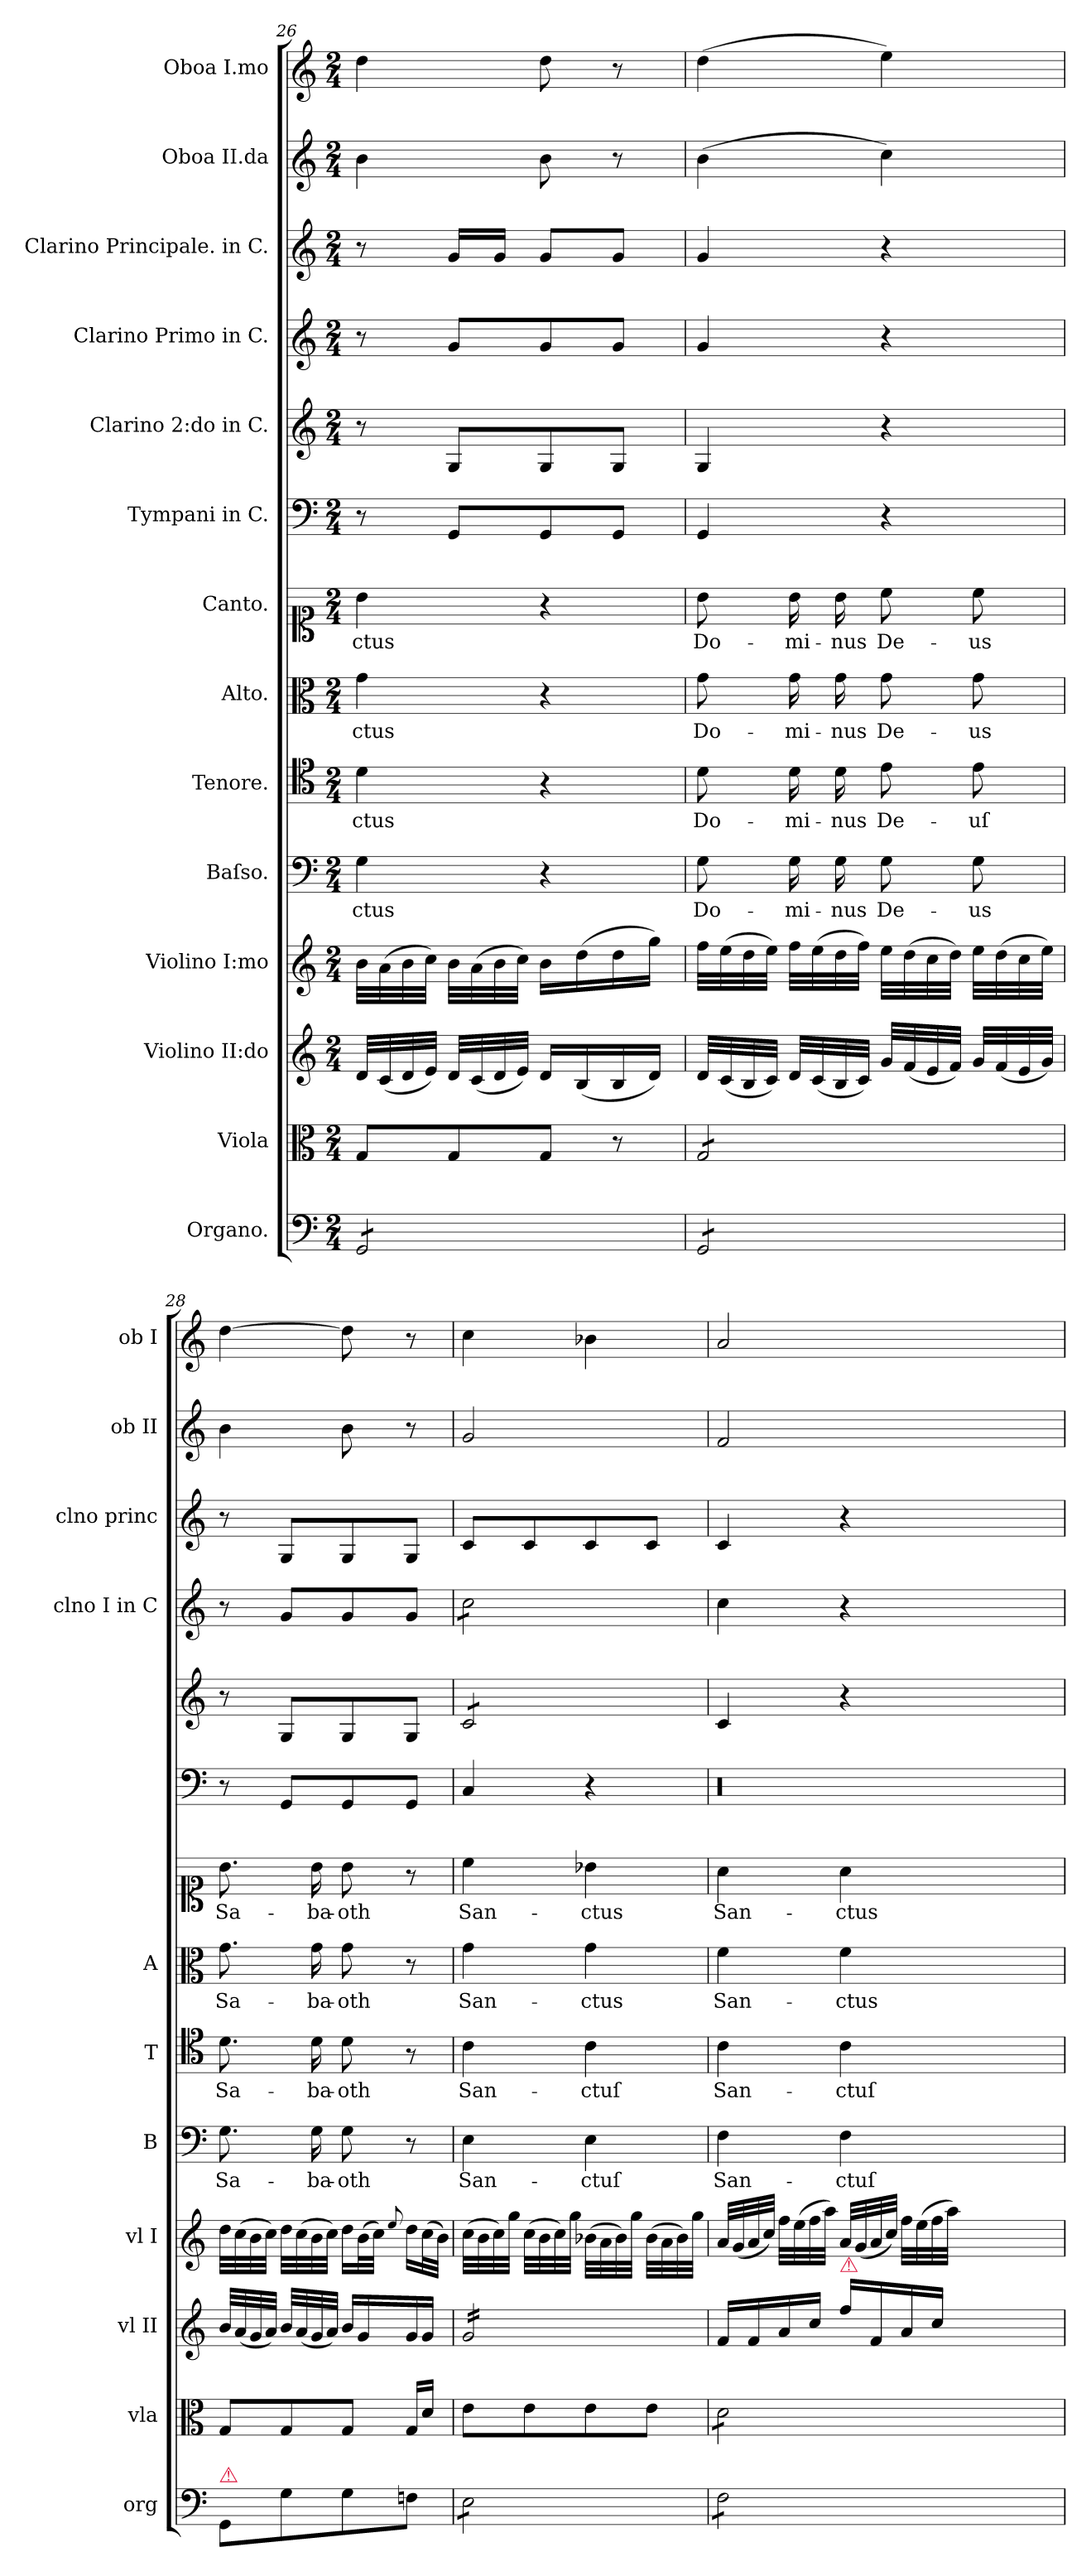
**kern	**dynam	**kern	**kern	**dynam	**kern	**dynam	**kern	**text	**dynam	**kern	**text	**dynam	**kern	**text	**dynam	**kern	**text	**kern	**dynam	**kern	**dynam	**kern	**kern	**kern	**dynam	**kern	**dynam
*part14	*part14	*part13	*part12	*part12	*part11	*part11	*part10	*part10	*part10	*part9	*part9	*part9	*part8	*part8	*part8	*part7	*part7	*part6	*part6	*part5	*part5	*part4	*part3	*part2	*part2	*part1	*part1
*staff14	*staff14	*staff13	*staff12	*staff12	*staff11	*staff11	*staff10	*staff10	*staff10	*staff9	*staff9	*staff9	*staff8	*staff8	*staff8	*staff7	*staff7	*staff6	*staff6	*staff5	*staff5	*staff4	*staff3	*staff2	*staff2	*staff1	*staff1
*I"Organo.	*	*I"Viola	*I"Violino II:do	*	*I"Violino I:mo	*	*I"Baſso.	*	*	*I"Tenore.	*	*	*I"Alto.	*	*	*I"Canto.	*	*I"Tympani in C.	*	*I"Clarino 2:do in C.	*	*I"Clarino Primo in C.	*I"Clarino Principale. in C.	*I"Oboa II.da	*	*I"Oboa I.mo	*
*I'org	*	*I'vla	*I'vl II	*	*I'vl I	*	*I'B	*	*	*I'T	*	*	*I'A	*	*	*	*	*	*	*	*	*I'clno I in C	*I'clno princ	*I'ob II	*	*I'ob I	*
*clefF4	*	*clefC3	*clefG2	*	*clefG2	*	*clefF4	*	*	*clefC4	*	*	*clefC3	*	*	*clefC1	*	*clefF4	*	*clefG2	*	*clefG2	*clefG2	*clefG2	*	*clefG2	*
*k[]	*	*k[]	*k[]	*	*k[]	*	*k[]	*	*	*k[]	*	*	*k[]	*	*	*k[]	*	*k[]	*	*k[]	*	*k[]	*k[]	*k[]	*	*k[]	*
*M2/4	*	*M2/4	*M2/4	*	*M2/4	*	*M2/4	*	*	*M2/4	*	*	*M2/4	*	*	*M2/4	*	*M2/4	*	*M2/4	*	*M2/4	*M2/4	*M2/4	*	*M2/4	*
=26	=26	=26	=26	=26	=26	=26	=26	=26	=26	=26	=26	=26	=26	=26	=26	=26	=26	=26	=26	=26	=26	=26	=26	=26	=26	=26	=26
!	!	!	!	!	!	!	!	!LO:LY:i	!	!	!LO:LY:i	!	!	!LO:LY:i	!	!	!LO:LY:i	!	!LO:DY:a	!	!	!	!	!	!	!	!
*tremolo	*	*	*	*	*	*	*	*	*	*	*	*	*	*	*	*	*	*	*	*	*	*	*	*	*	*	*
8GG/L	.	8G/L	32d/LLL	.	32b\LLL	.	4G\	-ctus	.	4d\	-ctus	.	4g\	-ctus	.	4b\	-ctus	8r	po.	8r	.	8r	8r	4b\	.	4dd\	.
.	.	.	(<32c/	.	(>32a\	.	.	.	.	.	.	.	.	.	.	.	.	.	.	.	.	.	.	.	.	.	.
.	.	.	32d/	.	32b\	.	.	.	.	.	.	.	.	.	.	.	.	.	.	.	.	.	.	.	.	.	.
.	.	.	32e/JJJ)	.	32cc\JJJ)	.	.	.	.	.	.	.	.	.	.	.	.	.	.	.	.	.	.	.	.	.	.
!	!	!	!	!	!	!	!	!	!	!	!	!	!	!	!	!	!	!	!	!	!LO:DY:a	!	!	!	!	!	!
8GG/	.	8G/	32d/LLL	.	32b\LLL	.	.	.	.	.	.	.	.	.	.	.	.	8GG/L	.	8G/L	po.	8g/L	16g/LL	.	.	.	.
.	.	.	(<32c/	.	(>32a\	.	.	.	.	.	.	.	.	.	.	.	.	.	.	.	.	.	.	.	.	.	.
.	.	.	32d/	.	32b\	.	.	.	.	.	.	.	.	.	.	.	.	.	.	.	.	.	16g/JJ	.	.	.	.
.	.	.	32e/JJJ)	.	32cc\JJJ)	.	.	.	.	.	.	.	.	.	.	.	.	.	.	.	.	.	.	.	.	.	.
8GG/	.	8G/J	16d/LL	.	16b\LL	.	4r	.	.	4r	.	.	4r	.	.	4r	.	8GG/	.	8G/	.	8g/	8g/L	8b\	.	8dd\	.
.	.	.	(<16B/	.	(>16dd\	.	.	.	.	.	.	.	.	.	.	.	.	.	.	.	.	.	.	.	.	.	.
8GG/J	.	8r	16B/	.	16dd\	.	.	.	.	.	.	.	.	.	.	.	.	8GG/J	.	8G/J	.	8g/J	8g/J	8r	.	8r	.
.	.	.	16d/JJ)	.	16gg\JJ)	.	.	.	.	.	.	.	.	.	.	.	.	.	.	.	.	.	.	.	.	.	.
=27	=27	=27	=27	=27	=27	=27	=27	=27	=27	=27	=27	=27	=27	=27	=27	=27	=27	=27	=27	=27	=27	=27	=27	=27	=27	=27	=27
*	*	*tremolo	*	*	*	*	*	*	*	*	*	*	*	*	*	*	*	*	*	*	*	*	*	*	*	*	*
8GG/L	.	8G/L	32d/LLL	.	32ff\LLL	.	8G\	Do-	.	8d\	Do-	.	8g\	Do-	.	8b\	Do-	4GG/	.	4G/	.	4g/	4g/	(>4b\	.	(>4dd\	.
.	.	.	(<32c/	.	(>32ee\	.	.	.	.	.	.	.	.	.	.	.	.	.	.	.	.	.	.	.	.	.	.
.	.	.	32B/	.	32dd\	.	.	.	.	.	.	.	.	.	.	.	.	.	.	.	.	.	.	.	.	.	.
.	.	.	32c/JJJ)	.	32ee\JJJ)	.	.	.	.	.	.	.	.	.	.	.	.	.	.	.	.	.	.	.	.	.	.
8GG/	.	8G/	32d/LLL	.	32ff\LLL	.	16G\	-mi-	.	16d\	-mi-	.	16g\	-mi-	.	16b\	-mi-	.	.	.	.	.	.	.	.	.	.
.	.	.	(<32c/	.	(>32ee\	.	.	.	.	.	.	.	.	.	.	.	.	.	.	.	.	.	.	.	.	.	.
.	.	.	32B/	.	32dd\	.	16G\	-nus	.	16d\	-nus	.	16g\	-nus	.	16b\	-nus	.	.	.	.	.	.	.	.	.	.
.	.	.	32c/JJJ)	.	32ff\JJJ)	.	.	.	.	.	.	.	.	.	.	.	.	.	.	.	.	.	.	.	.	.	.
8GG/	.	8G/	32g/LLL	.	32ee\LLL	.	8G\	De-	.	8e\	De-	.	8g\	De-	.	8cc\	De-	4r	.	4r	.	4r	4r	4cc\)	.	4ee\)	.
.	.	.	(<32f/	.	(>32dd\	.	.	.	.	.	.	.	.	.	.	.	.	.	.	.	.	.	.	.	.	.	.
.	.	.	32e/	.	32cc\	.	.	.	.	.	.	.	.	.	.	.	.	.	.	.	.	.	.	.	.	.	.
.	.	.	32f/JJJ)	.	32dd\JJJ)	.	.	.	.	.	.	.	.	.	.	.	.	.	.	.	.	.	.	.	.	.	.
8GG/J	.	8G/J	32g/LLL	.	32ee\LLL	.	8G\	-us	.	8e\	-uſ	.	8g\	-us	.	8cc\	-us	.	.	.	.	.	.	.	.	.	.
*	*	*Xtremolo	*	*	*	*	*	*	*	*	*	*	*	*	*	*	*	*	*	*	*	*	*	*	*	*	*
*Xtremolo	*	*	*	*	*	*	*	*	*	*	*	*	*	*	*	*	*	*	*	*	*	*	*	*	*	*	*
.	.	.	(<32f/	.	(>32dd\	.	.	.	.	.	.	.	.	.	.	.	.	.	.	.	.	.	.	.	.	.	.
.	.	.	32e/	.	32cc\	.	.	.	.	.	.	.	.	.	.	.	.	.	.	.	.	.	.	.	.	.	.
.	.	.	32g/JJJ)	.	32ee\JJJ)	.	.	.	.	.	.	.	.	.	.	.	.	.	.	.	.	.	.	.	.	.	.
=28	=28	=28	=28	=28	=28	=28	=28	=28	=28	=28	=28	=28	=28	=28	=28	=28	=28	=28	=28	=28	=28	=28	=28	=28	=28	=28	=28
!LO:TX:a:color=crimson:t=⚠	!	!	!	!	!	!	!	!	!	!	!	!	!	!	!	!	!	!	!	!	!	!	!	!	!	!	!
8GG/L	.	8G/L	32b/LLL	.	32dd\LLL	.	8.G\	Sa-	.	8.d\	Sa-	.	8.g\	Sa-	.	8.b\	Sa-	8r	.	8r	.	8r	8r	4b\	.	[4dd\	.
.	.	.	(<32a/	.	(>32cc\	.	.	.	.	.	.	.	.	.	.	.	.	.	.	.	.	.	.	.	.	.	.
.	.	.	32g/	.	32b\	.	.	.	.	.	.	.	.	.	.	.	.	.	.	.	.	.	.	.	.	.	.
.	.	.	32a/JJJ)	.	32cc\JJJ)	.	.	.	.	.	.	.	.	.	.	.	.	.	.	.	.	.	.	.	.	.	.
8G\	.	8G/	32b/LLL	.	32dd\LLL	.	.	.	.	.	.	.	.	.	.	.	.	8GG/L	.	8G/L	.	8g/L	8G/L	.	.	.	.
.	.	.	(<32a/	.	(>32cc\	.	.	.	.	.	.	.	.	.	.	.	.	.	.	.	.	.	.	.	.	.	.
.	.	.	32g/	.	32b\	.	16G\	-ba-	.	16d\	-ba-	.	16g\	-ba-	.	16b\	-ba-	.	.	.	.	.	.	.	.	.	.
.	.	.	32a/JJJ)	.	32cc\JJJ)	.	.	.	.	.	.	.	.	.	.	.	.	.	.	.	.	.	.	.	.	.	.
8G\	.	8G/J	16b/LL	.	16dd\LL	.	8G\	-oth	.	8d\	-oth	.	8g\	-oth	.	8b\	-oth	8GG/	.	8G/	.	8g/	8G/	8b\	.	8dd\]	.
.	.	.	16g/	.	(>32b\L	.	.	.	.	.	.	.	.	.	.	.	.	.	.	.	.	.	.	.	.	.	.
.	.	.	.	.	32cc\JJJ)	.	.	.	.	.	.	.	.	.	.	.	.	.	.	.	.	.	.	.	.	.	.
.	.	.	.	.	8qqee/	.	.	.	.	.	.	.	.	.	.	.	.	.	.	.	.	.	.	.	.	.	.
8Fn\J	.	16G/LL	16g/	.	16dd\LL	.	8r	.	.	8r	.	.	8r	.	.	8r	.	8GG/J	.	8G/J	.	8g/J	8G/J	8r	.	8r	.
.	.	16d/JJ	16g/JJ	.	(>32cc\L	.	.	.	.	.	.	.	.	.	.	.	.	.	.	.	.	.	.	.	.	.	.
.	.	.	.	.	32b\JJJ)	.	.	.	.	.	.	.	.	.	.	.	.	.	.	.	.	.	.	.	.	.	.
=29	=29	=29	=29	=29	=29	=29	=29	=29	=29	=29	=29	=29	=29	=29	=29	=29	=29	=29	=29	=29	=29	=29	=29	=29	=29	=29	=29
!	!LO:DY:b	!	!	!LO:DY:a	!	!LO:DY:a:rj	!	!	!LO:DY:a:rj	!	!	!LO:DY:a:rj	!	!	!LO:DY:a:rj	!	!	!	!	!	!LO:DY:a	!	!	!	!LO:DY:a	!	!LO:DY:b:rj
*tremolo	*	*	*	*	*	*	*	*	*	*	*	*	*	*	*	*	*	*	*	*	*	*	*	*	*	*	*
*	*	*	*tremolo	*	*	*	*	*	*	*	*	*	*	*	*	*	*	*	*	*	*	*	*	*	*	*	*
*	*	*	*	*	*	*	*	*	*	*	*	*	*	*	*	*	*	*	*	*tremolo	*	*	*	*	*	*	*
*	*	*	*	*	*	*	*	*	*	*	*	*	*	*	*	*	*	*	*	*	*	*tremolo	*	*	*	*	*
8E\L	for&colon;	8e\L	16g/LL	fo&colon;	(>32cc\LLL	fo&colon;	4E\	San-	fr	4c\	San-	fr	4g\	San-	fr	4cc\	San-	4C/	.	8c/L	for.	8cc\L	8c/L	2g/	for	4cc\	for
.	.	.	.	.	32b\	.	.	.	.	.	.	.	.	.	.	.	.	.	.	.	.	.	.	.	.	.	.
.	.	.	16g/	.	32cc\)	.	.	.	.	.	.	.	.	.	.	.	.	.	.	.	.	.	.	.	.	.	.
.	.	.	.	.	32gg\JJJ	.	.	.	.	.	.	.	.	.	.	.	.	.	.	.	.	.	.	.	.	.	.
8E\	.	8e\	16g/	.	(>32cc\LLL	.	.	.	.	.	.	.	.	.	.	.	.	.	.	8c/	.	8cc\	8c/	.	.	.	.
.	.	.	.	.	32b\	.	.	.	.	.	.	.	.	.	.	.	.	.	.	.	.	.	.	.	.	.	.
.	.	.	16g/	.	32cc\)	.	.	.	.	.	.	.	.	.	.	.	.	.	.	.	.	.	.	.	.	.	.
.	.	.	.	.	32gg\JJJ	.	.	.	.	.	.	.	.	.	.	.	.	.	.	.	.	.	.	.	.	.	.
8E\	.	8e\	16g/	.	(>32b-X\LLL	.	4E\	-ctuſ	.	4c\	-ctuſ	.	4g\	-ctus	.	4b-X\	-ctus	4r	.	8c/	.	8cc\	8c/	.	.	4b-X\	.
.	.	.	.	.	32a\	.	.	.	.	.	.	.	.	.	.	.	.	.	.	.	.	.	.	.	.	.	.
.	.	.	16g/	.	32b-\)	.	.	.	.	.	.	.	.	.	.	.	.	.	.	.	.	.	.	.	.	.	.
.	.	.	.	.	32gg\JJJ	.	.	.	.	.	.	.	.	.	.	.	.	.	.	.	.	.	.	.	.	.	.
8E\J	.	8e\J	16g/	.	(>32b-\LLL	.	.	.	.	.	.	.	.	.	.	.	.	.	.	8c/J	.	8cc\J	8c/J	.	.	.	.
*	*	*	*	*	*	*	*	*	*	*	*	*	*	*	*	*	*	*	*	*	*	*Xtremolo	*	*	*	*	*
*	*	*	*	*	*	*	*	*	*	*	*	*	*	*	*	*	*	*	*	*Xtremolo	*	*	*	*	*	*	*
.	.	.	.	.	32a\	.	.	.	.	.	.	.	.	.	.	.	.	.	.	.	.	.	.	.	.	.	.
.	.	.	16g/JJ	.	32b-\)	.	.	.	.	.	.	.	.	.	.	.	.	.	.	.	.	.	.	.	.	.	.
*	*	*	*Xtremolo	*	*	*	*	*	*	*	*	*	*	*	*	*	*	*	*	*	*	*	*	*	*	*	*
.	.	.	.	.	32gg\JJJ	.	.	.	.	.	.	.	.	.	.	.	.	.	.	.	.	.	.	.	.	.	.
=30	=30	=30	=30	=30	=30	=30	=30	=30	=30	=30	=30	=30	=30	=30	=30	=30	=30	=30	=30	=30	=30	=30	=30	=30	=30	=30	=30
!	!	!	!	!	!	!	!	!LO:LY:i	!	!	!LO:LY:i	!	!	!LO:LY:i	!	!	!LO:LY:i	!LO:N:vis=00	!	!	!	!	!	!	!	!	!
*	*	*tremolo	*	*	*	*	*	*	*	*	*	*	*	*	*	*	*	*	*	*	*	*	*	*	*	*	*
8F\L	.	8d\L	16f/LL	.	32a/LLL	.	4F\	San-	.	4c\	San-	.	4f\	San-	.	4a\	San-	0r	.	4c/	.	4cc\	4c/	2f/	.	2a/	.
.	.	.	.	.	(<32g/	.	.	.	.	.	.	.	.	.	.	.	.	.	.	.	.	.	.	.	.	.	.
.	.	.	16f/	.	32a/	.	.	.	.	.	.	.	.	.	.	.	.	.	.	.	.	.	.	.	.	.	.
.	.	.	.	.	32cc/JJJ)	.	.	.	.	.	.	.	.	.	.	.	.	.	.	.	.	.	.	.	.	.	.
8F\	.	8d\	16a/	.	32ff\LLL	.	.	.	.	.	.	.	.	.	.	.	.	.	.	.	.	.	.	.	.	.	.
.	.	.	.	.	(>32ee\	.	.	.	.	.	.	.	.	.	.	.	.	.	.	.	.	.	.	.	.	.	.
.	.	.	16cc/JJ	.	32ff\	.	.	.	.	.	.	.	.	.	.	.	.	.	.	.	.	.	.	.	.	.	.
.	.	.	.	.	32aa\JJJ)	.	.	.	.	.	.	.	.	.	.	.	.	.	.	.	.	.	.	.	.	.	.
!	!	!	!LO:TX:a:color=crimson:t=⚠	!	!	!	!	!	!	!	!	!	!	!	!	!	!	!	!	!	!	!	!	!	!	!	!
!	!	!	!	!	!	!	!	!LO:LY:i	!	!	!LO:LY:i	!	!	!LO:LY:i	!	!	!LO:LY:i	!	!	!	!	!	!	!	!	!	!
8F\	.	8d\	16ff\LL	.	32a/LLL	.	4F\	-ctuſ	.	4c\	-ctuſ	.	4f\	-ctus	.	4a\	-ctus	.	.	4r	.	4r	4r	.	.	.	.
.	.	.	.	.	(<32g/	.	.	.	.	.	.	.	.	.	.	.	.	.	.	.	.	.	.	.	.	.	.
.	.	.	16f/	.	32a/	.	.	.	.	.	.	.	.	.	.	.	.	.	.	.	.	.	.	.	.	.	.
.	.	.	.	.	32cc/JJJ)	.	.	.	.	.	.	.	.	.	.	.	.	.	.	.	.	.	.	.	.	.	.
8F\J	.	8d\J	16a/	.	32ff\LLL	.	.	.	.	.	.	.	.	.	.	.	.	.	.	.	.	.	.	.	.	.	.
*	*	*Xtremolo	*	*	*	*	*	*	*	*	*	*	*	*	*	*	*	*	*	*	*	*	*	*	*	*	*
*Xtremolo	*	*	*	*	*	*	*	*	*	*	*	*	*	*	*	*	*	*	*	*	*	*	*	*	*	*	*
.	.	.	.	.	(>32ee\	.	.	.	.	.	.	.	.	.	.	.	.	.	.	.	.	.	.	.	.	.	.
.	.	.	16cc/JJ	.	32ff\	.	.	.	.	.	.	.	.	.	.	.	.	.	.	.	.	.	.	.	.	.	.
.	.	.	.	.	32aa\JJJ)	.	.	.	.	.	.	.	.	.	.	.	.	.	.	.	.	.	.	.	.	.	.
1.ryy	.	1.ryy	1.ryy	.	1.ryy	.	1.ryy	.	.	1.ryy	.	.	1.ryy	.	.	1.ryy	.	.	.	1.ryy	.	1.ryy	1.ryy	1.ryy	.	1.ryy	.
=	=	=	=	=	=	=	=	=	=	=	=	=	=	=	=	=	=	=	=	=	=	=	=	=	=	=	=
*-	*-	*-	*-	*-	*-	*-	*-	*-	*-	*-	*-	*-	*-	*-	*-	*-	*-	*-	*-	*-	*-	*-	*-	*-	*-	*-	*-
